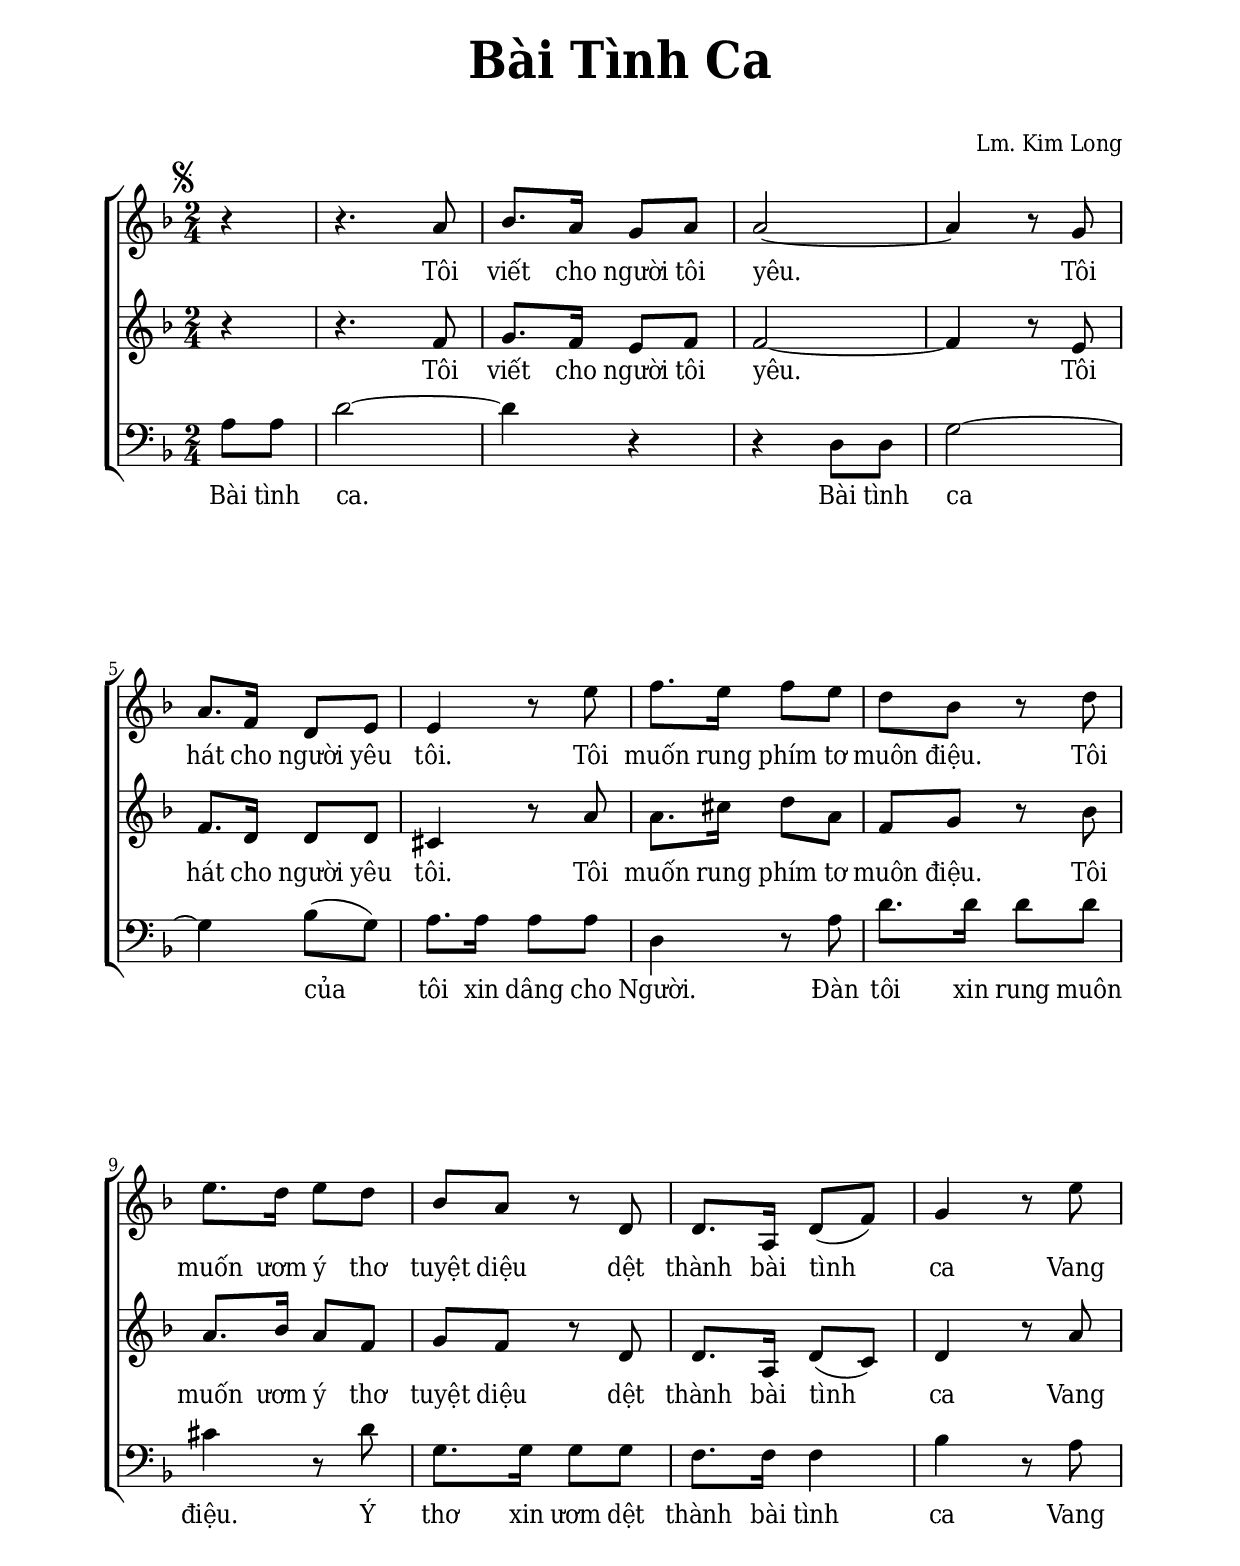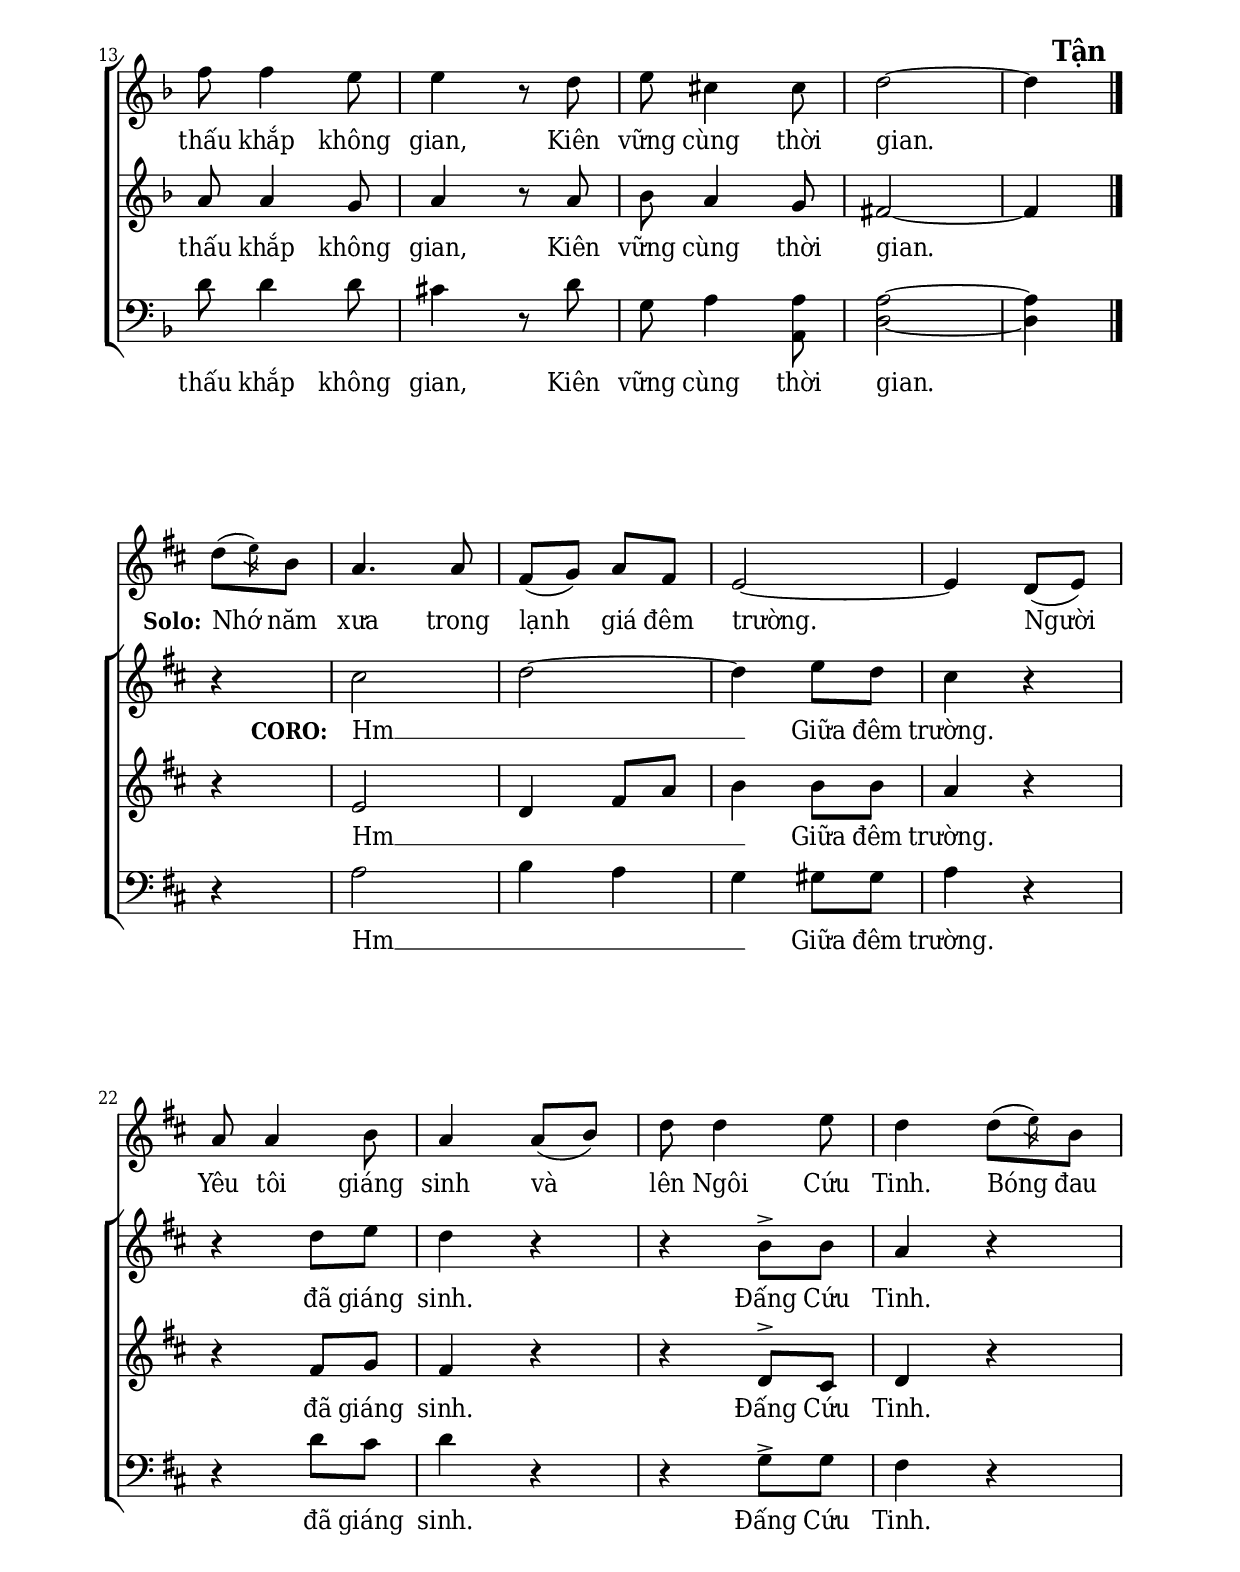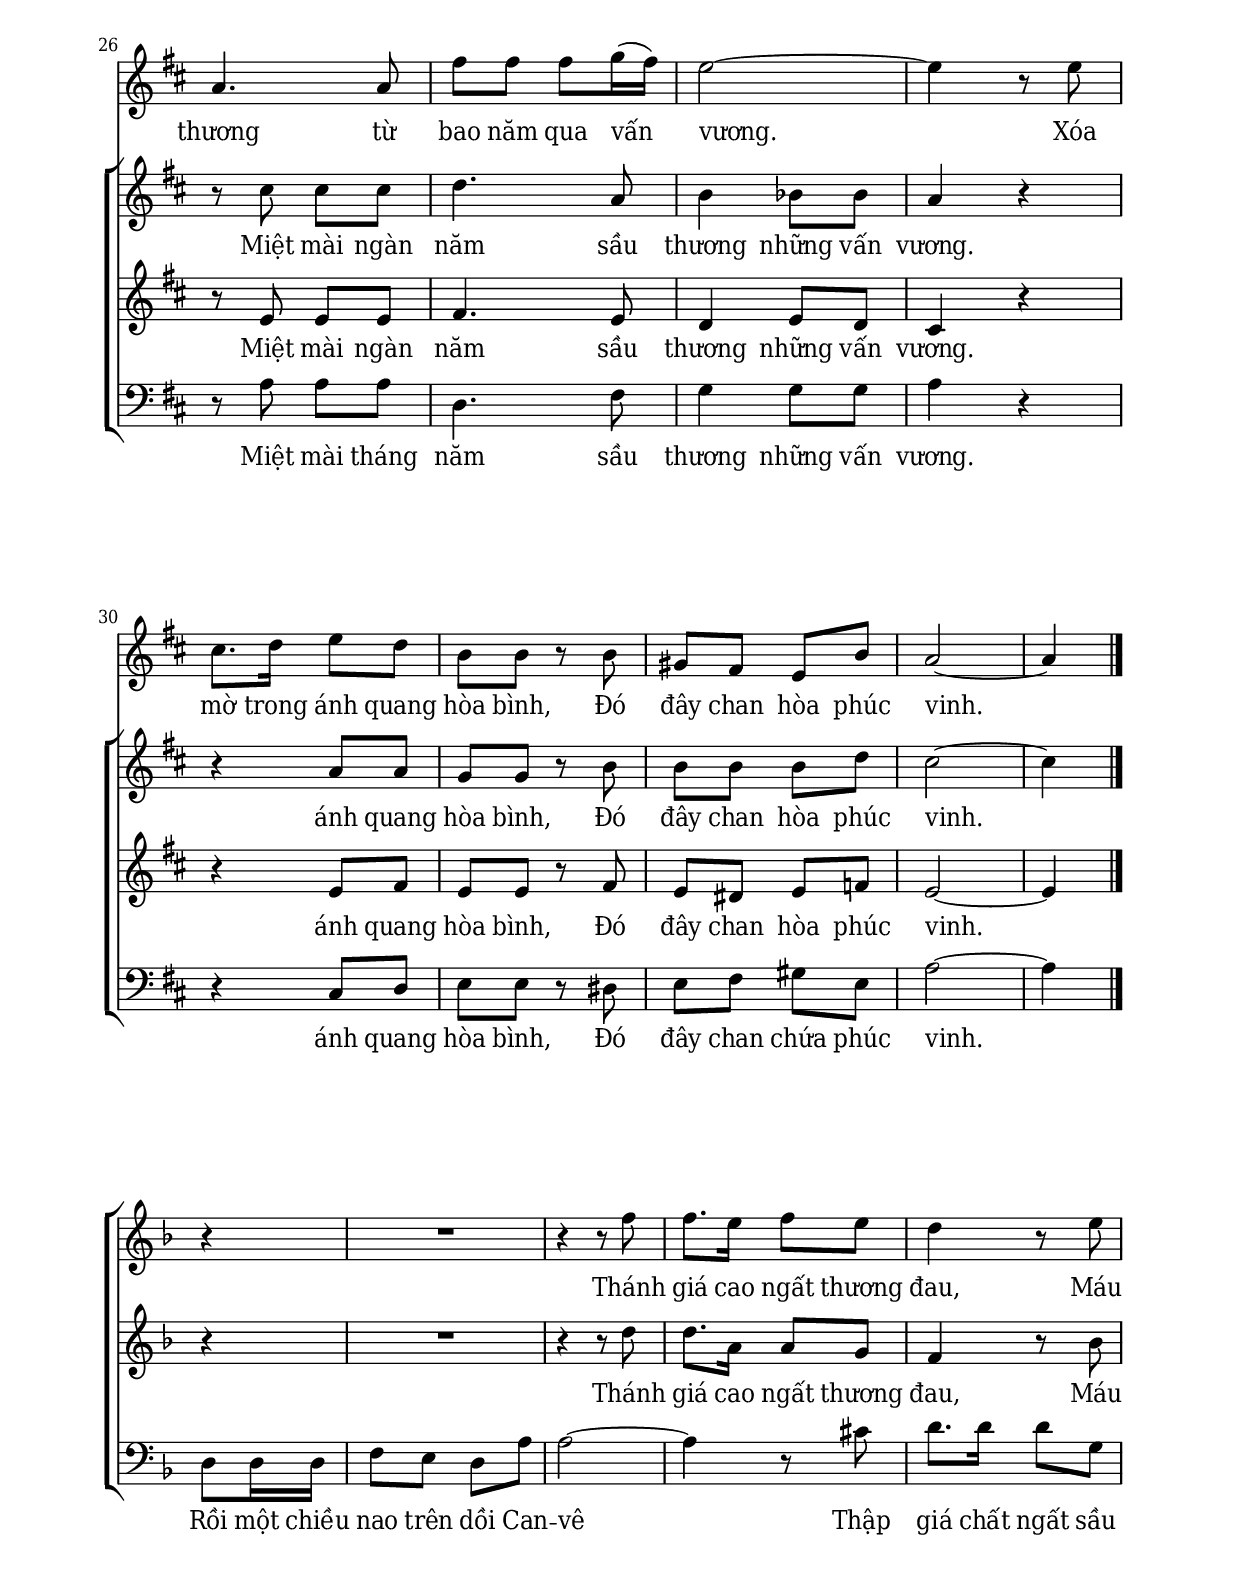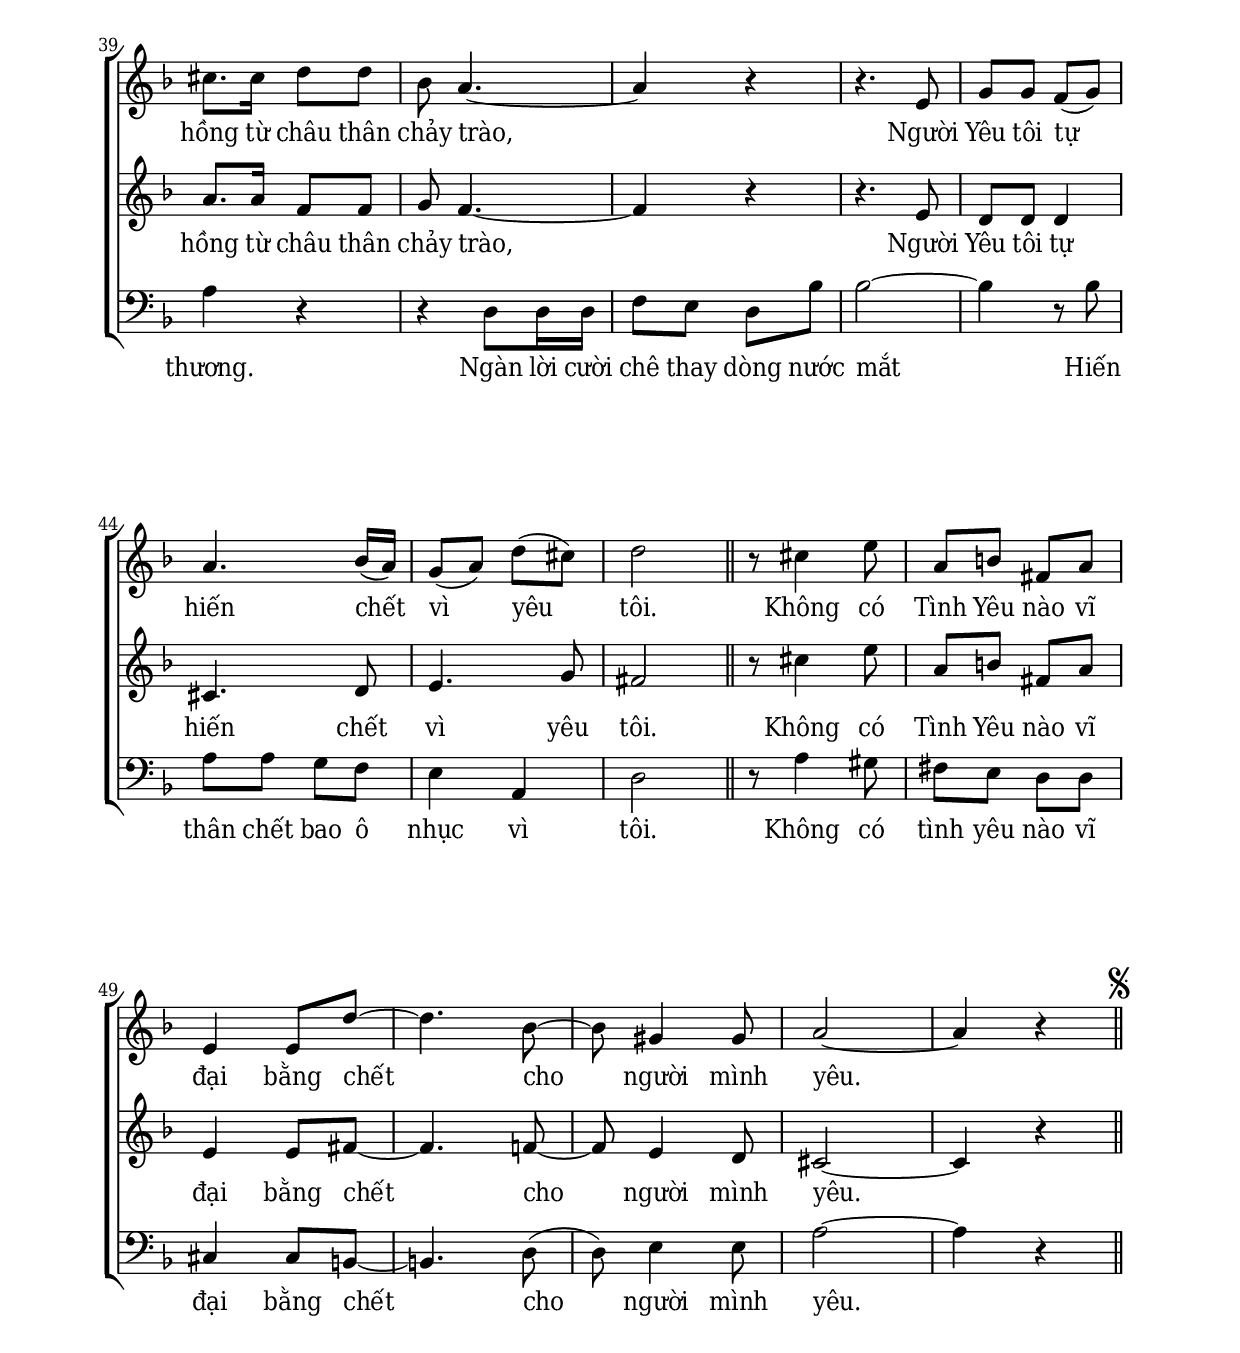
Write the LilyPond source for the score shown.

% Cài đặt chung\
\version "2.22.1"
\include "english.ly"

\header {
  title = \markup { \fontsize #3 "Bài Tình Ca" }
  composer = " "
  arranger = "Lm. Kim Long"
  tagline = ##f
}

% Nhạc phiên khúc
nhacPhienKhucSopMot = \relative c'' {
  \once \override Score.RehearsalMark.font-size = #0.1
  \mark \markup { \musicglyph #"scripts.segno" }
  \override Staff.TimeSignature.break-visibility = #end-of-line-invisible
  \set Staff.printKeyCancellation = ##f
  \set Staff.explicitKeySignatureVisibility = #end-of-line-invisible
  \partial 4 r4
  r4. a8 |
  bf8. a16 g8 a |
  a2 ~ |
  a4 r8 g |
  a8. f16 d8 e |
  e4 r8 e' |
  f8. e16 f8 e |
  d bf r d |
  e8. d16 e8 d |
  bf a r d, |
  d8. a16 d8 (f) |
  g4 r8 e' |
  f f4 e8 |
  e4 r8 d |
  e cs4 cs8 |
  d2 ~ |
  <>^\markup { \halign #-2 \fontsize #2 \bold "Tận" }
  d4
  \bar "|." \break
  
  \key d \major
  r |
  cs2 |
  d2 ~ |
  d4 e8 d |
  cs4 r |
  r d8 e |
  d4 r |
  r b8 ^> b |
  a4 r |
  r8 cs cs cs |
  d4. a8 |
  b4 bf8 bf |
  a4 r |
  r a8 a |
  g g r b |
  b b b d |
  cs2 ~ |
  cs4 \bar "|." \break
  
  \key f \major
  r4 |
  R2
  r4 r8 f8 |
  f8. e16 f8 e |
  d4 r8 e |
  cs8. cs16 d8 d |
  bf a4. ~ |
  a4 r |
  r4. e8 |
  g g f (g) |
  a4. bf16 (a) |
  g8 (a) d (cs) |
  d2 \bar "||"
  r8 cs4 e8 |
  a, b! fs a |
  e4 e8 d' ~ |
  d4. bf8 ~ |
  bf gs4 gs8 |
  a2 ~ |
  a4 r \bar "||"
  \once \override Score.RehearsalMark.font-size = #0.1
  \mark \markup { \musicglyph #"scripts.segno" }
}

nhacPhienKhucAltoMot = \relative c' {
  \override Staff.TimeSignature.break-visibility = #end-of-line-invisible
  \set Staff.printKeyCancellation = ##f
  \set Staff.explicitKeySignatureVisibility = #end-of-line-invisible
  \partial 4 r4
  r4. f8 |
  g8. f16 e8 f |
  f2 ~ |
  f4 r8 e |
  f8. d16 d8 d |
  cs4 r8 a' |
  a8. cs16 d8 a |
  f g r bf |
  a8. bf16 a8 f |
  g f r d |
  d8. a16 d8 _(c) |
  d4 r8 a' |
  a a4 g8 |
  a4 r8 a |
  bf a4 g8 |
  fs2 ~ |
  fs4
  
  \set Staff.Indent  = #5
  \key d \major
  %\set Staff.shortInstrumentName = \markup { \bold \huge "Coro" }
  r |
  e2 |
  d4 fs8 a |
  b4 b8 b |
  a4 r |
  %\set Staff.shortInstrumentName = ""
  r fs8 g |
  fs4 r |
  r d8 ^> cs |
  d4 r |
  r8 e e e |
  fs4. e8 |
  d4 e8 d |
  cs4 r |
  r e8 fs |
  e e r fs |
  e ds e f! |
  e2 ~ |
  e4
  
  \key f \major
  r4 |
  R2
  r4 r8 d'8 |
  d8. a16 a8 g |
  f4 r8 bf |
  a8. a16 f8 f |
  g f4. ~ |
  f4 r |
  r4. e8 |
  d d d4 |
  cs4. d8 |
  e4. g8 |
  fs2 |
  r8 cs'4 e8 |
  a, b! fs a |
  e4 e8 fs ~ |
  fs4. f!8 ~ |
  f e4 d8 |
  cs2 ~ |
  cs4 r
}

nhacPhienKhucBasMot = \relative c' {
  \override Staff.TimeSignature.break-visibility = #end-of-line-invisible
  \set Staff.printKeyCancellation = ##f
  \set Staff.explicitKeySignatureVisibility = #end-of-line-invisible
  \partial 4 a8 a |
  d2 ~ |
  d4 r |
  r d,8 d |
  g2 ~ |
  g4 bf8 (g) |
  a8. a16 a8 a |
  d,4 r8 a' |
  d8. d16 d8 d |
  cs4 r8 d |
  g,8. g16 g8 g |
  f8. f16 f4 |
  bf r8 a |
  d d4 d8 |
  cs4 r8 d |
  g, a4 <a a,>8 |
  <a d,>2 ~ |
  <a d,>4
  
  \key d \major
  r4 |
  a2 |
  b4 a |
  g gs8 gs |
  a4 r |
  r d8 cs |
  d4 r |
  r g,8 ^> g |
  fs4 r |
  r8 a a a |
  d,4. fs8 |
  g4 g8 g |
  a4 r |
  r cs,8 d |
  e e r ds |
  e fs gs e |
  a2 ~ |
  a4
  
  \key f \major
  d,8 d16 d |
  f8 e d a' |
  a2 ~ |
  a4 r8 cs |
  d8. d16 d8 g, |
  a4 r |
  r d,8 d16 d |
  f8 e d bf' |
  bf2 ~ |
  bf4 r8 bf |
  a a g f |
  e4 a, |
  d2 |
  r8 a'4 gs8 |
  fs e d d |
  cs4 cs8 b! ~ |
  b!4. d8 ( |
  d) e4 e8 |
  a2 ~ |
  a4 r
}

nhacPhienKhucSolo = \relative c'' {
  \override Staff.TimeSignature.break-visibility = #end-of-line-invisible
  \set Staff.printKeyCancellation = ##f
  \set Staff.explicitKeySignatureVisibility = #end-of-line-invisible
  \key f \major
  r4
  R2*16
  r4
  
  \key d \major
  \afterGrace d8 ({
    \once \stemDown
    \override Flag.stroke-style = #"grace"
    e16)}
  \revert Flag.stroke-style
  b8 |
  a4. a8 |
  fs8 (g) a fs |
  e2 ~ |
  e4 d8 (e) |
  a8 a4 b8 |
  a4 a8 (b) |
  d8 d4 e8 |
  d4 \afterGrace d8 ({
    \once \stemDown
    \override Flag.stroke-style = #"grace"
    e16)}
  \revert Flag.stroke-style
  b8 |
  a4. a8 |
  fs' fs fs g16 (fs) |
  e2 ~ |
  e4 r8 e |
  cs8. d16 e8 d |
  b b r b |
  gs fs e b' |
  a2 ~ |
  a4
}

% Lời phiên khúc
loiPhienKhucSopMot = \lyrics {
  Tôi viết cho người tôi yêu.
  Tôi hát cho người yêu tôi.
  Tôi muốn rung phím tơ muôn điệu.
  Tôi muốn ươm ý thơ tuyệt diệu dệt thành bài tình ca
  Vang thấu khắp không gian,
  Kiên vững cùng thời gian.
  
  \set stanza = "CORO:"
  Hm __ _ Giữa đêm trường.
  đã giáng sinh.
  Đấng Cứu Tinh.
  Miệt mài ngàn năm
  sầu thương những vấn vương.
  ánh quang hòa bình,
  Đó đây chan hòa phúc vinh.
  
  Thánh giá cao ngất thương đau,
  Máu hồng từ châu thân chảy trào,
  Người Yêu tôi tự hiến
  chết vì yêu tôi.
  Không có Tình Yêu nào vĩ đại bằng chết cho người mình yêu.
}

loiPhienKhucAltoMot = \lyrics {
  Tôi viết cho người tôi yêu.
  Tôi hát cho người yêu tôi.
  Tôi muốn rung phím tơ muôn điệu.
  Tôi muốn ươm ý thơ tuyệt diệu dệt thành bài tình ca
  Vang thấu khắp không gian,
  Kiên vững cùng thời gian.
  
  Hm __ _ _ _ _ Giữa đêm trường.
  đã giáng sinh.
  Đấng Cứu Tinh.
  Miệt mài ngàn năm
  sầu thương những vấn vương.
  ánh quang hòa bình,
  Đó đây chan hòa phúc vinh.
  
  Thánh giá cao ngất thương đau,
  Máu hồng từ châu thân chảy trào,
  Người Yêu tôi tự hiến
  chết vì yêu tôi.
  Không có Tình Yêu nào vĩ đại bằng chết cho người mình yêu.
}

loiPhienKhucBasMot = \lyrics {
  Bài tình ca.
  Bài tình ca của tôi xin dâng cho Người.
  Đàn tôi xin rung muôn điệu.
  Ý thơ xin ươm dệt thành bài tình ca
  Vang thấu khắp không gian,
  Kiên vững cùng thời gian.
  
  Hm __ _ _ _ Giữa đêm trường.
  đã giáng sinh.
  Đấng Cứu Tinh.
  Miệt mài tháng năm
  sầu thương những vấn vương.
  ánh quang hòa bình,
  Đó đây chan chứa phúc vinh.
  Rồi một chiều nao trên dồi Can -- vê
  Thập giá chất ngất sầu thương.
  Ngàn lời cười chê thay dòng nước mắt
  Hiến thân chết bao ô nhục vì tôi.
  Không có tình yêu nào vĩ đại bằng chết cho người mình yêu.
}

loiPhienKhucSolo = \lyrics {
  \set stanza = "Solo:"
  Nhớ năm xưa trong lạnh giá đêm trường.
  Người Yêu tôi giáng sinh và lên Ngôi Cứu Tinh.
  Bóng đau thương từ bao năm qua vấn vương.
  Xóa mờ trong ánh quang hòa bình,
  Đó đây chan hòa phúc vinh.
  Thánh
}


% Dàn trang
\paper {
  #(set-paper-size "a4")
  top-margin = 20\mm
  bottom-margin = 20\mm
  left-margin = 20\mm
  right-margin = 20\mm
  indent = #0
  #(define fonts
	 (make-pango-font-tree "Deja Vu Serif Condensed"
	 		       "Deja Vu Serif Condensed"
			       "Deja Vu Serif Condensed"
			       (/ 20 20)))
  print-page-number = ##f
  %page-count = 3
  %systems-per-page = 4
}

TongNhip = {
  \key f \major \time 2/4
  \set Timing.beamExceptions = #'()
  \set Timing.baseMoment = #(ly:make-moment 1/4)
}

% Đổi kích thước nốt cho bè phụ
notBePhu =
#(define-music-function (font-size music) (number? ly:music?)
   (for-some-music
     (lambda (m)
       (if (music-is-of-type? m 'rhythmic-event)
           (begin
             (set! (ly:music-property m 'tweaks)
                   (cons `(font-size . ,font-size)
                         (ly:music-property m 'tweaks)))
             #t)
           #f))
     music)
   music)

\score {
  <<
    \new Staff <<
      \new Voice = "solo" {
        \clef treble \TongNhip \nhacPhienKhucSolo
      }
      \new Lyrics \lyricsto solo \loiPhienKhucSolo
    >>
  \new ChoirStaff <<
    \new Staff <<
      \new Voice = "beSop" {
        \clef treble \TongNhip \nhacPhienKhucSopMot
      }
      \new Lyrics \lyricsto beSop \loiPhienKhucSopMot
    >>
    \new Staff <<
      \new Voice = "beAlto" {
        \clef treble \TongNhip \nhacPhienKhucAltoMot
      }
      \new Lyrics \lyricsto beAlto \loiPhienKhucAltoMot
    >>
    
    \new Staff <<
      \new Voice = "beBas" {
        \clef bass \TongNhip \nhacPhienKhucBasMot
      }
      \new Lyrics \lyricsto beBas \loiPhienKhucBasMot
    >>
  >>
  >>
  \layout {
    \override Lyrics.LyricSpace.minimum-distance = #0.6
    \context {
      \Staff \RemoveEmptyStaves
      \override VerticalAxisGroup.remove-first = ##t
    }
  } 
}
